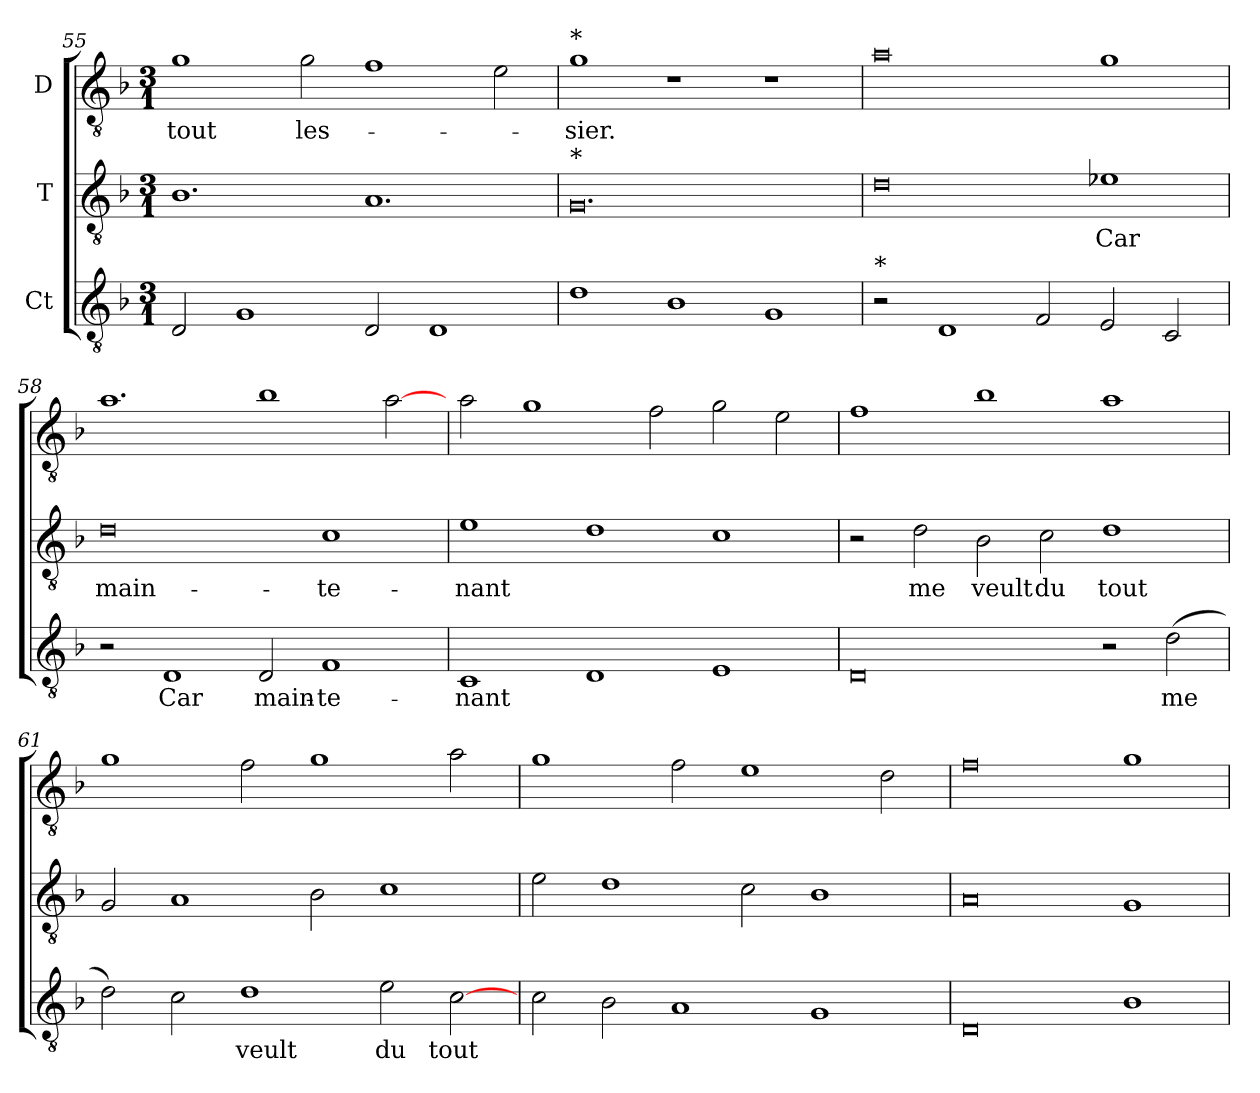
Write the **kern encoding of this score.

**kern	**text	**kern	**text	**kern	**text
*part3	*part3	*part2	*part2	*part1	*part1
*staff3	*staff3	*staff2	*staff2	*staff1	*staff1
*I"Ct	*	*I"T	*	*I"D	*
*clefGv2	*	*clefGv2	*	*clefGv2	*
*ITrd7c12	*	*ITrd7c12	*	*ITrd7c12	*
*k[b-]	*	*k[b-]	*	*k[b-]	*
*F:	*	*F:	*	*F:	*
*M3/1	*	*M3/1	*	*M3/1	*
=55	=55	=55	=55	=55	=55
!	!	!	!	!	!LO:LY:b:color=#000000
2DDi/	.	1.BB-i/	.	1Gi\	tout
1GGi/	.	.	.	.	.
!	!	!	!	!	!LO:LY:b:color=#000000
.	.	.	.	2Gi\	les-
2DDi/	.	1.AAi/	.	1Fi\	.
1DDi/	.	.	.	.	.
.	.	.	.	2Ei\	.
=56	=56	=56	=56	=56	=56
!	!	!	!	!LO:TX:a:t=*	!
!	!	!LO:TX:t=*	!	!	!
!	!	!	!	!	!LO:LY:b:color=#000000
1Di\	.	0.GGi/	.	1Gi\	-sier.
1BB-i/	.	.	.	1r	.
1GGi/	.	.	.	1r	.
!!LO:LB:g=z
=57	=57	=57	=57	=57	=57
!LO:TX:t=*	!	!	!	!	!
2r	.	0Di\	.	0Ai\	.
1DDi/	.	.	.	.	.
2FFi/	.	.	.	.	.
!	!	!	!LO:LY:b:color=#000000	!	!
2EEi/	.	1E-Xi\	Car	1Gi\	.
2CCi/	.	.	.	.	.
=58	=58	=58	=58	=58	=58
!	!	!	!LO:LY:b:color=#000000	!	!
2r	.	0Di\	main-	1.Ai\	.
!	!LO:LY:b:color=#000000	!	!	!	!
1DDi/	Car	.	.	.	.
!	!LO:LY:b:color=#000000	!	!	!	!
2DDi/	main-	.	.	1B-i\	.
!	!LO:LY:b:color=#000000	!	!	!	!
!	!	!	!LO:LY:b:color=#000000	!	!
1FFi/	-te-	1Ci\	-te-	.	.
.	.	.	.	[2Ai\	.
=59	=59	=59	=59	=59	=59
!	!LO:LY:b:color=#000000	!	!	!	!
!	!	!	!LO:LY:b:color=#000000	!	!
1CCi/	-nant	1Ei\	-nant	2Ai\	.
.	.	.	.	1Gi\	.
1DDi/	.	1Di\	.	.	.
.	.	.	.	2Fi\	.
1EEi/	.	1Ci\	.	2Gi\	.
.	.	.	.	2Ei\	.
=60	=60	=60	=60	=60	=60
0DDi/	.	2r	.	1Fi\	.
!	!	!	!LO:LY:b:color=#000000	!	!
.	.	2Di\	me	.	.
!	!	!	!LO:LY:b:color=#000000	!	!
.	.	2BB-i\	veult	1B-i\	.
!	!	!	!LO:LY:b:color=#000000	!	!
.	.	2Ci\	du	.	.
!	!	!	!LO:LY:b:color=#000000	!	!
2r	.	1Di\	tout	1Ai\	.
!	!LO:LY:b:color=#000000	!	!	!	!
(2Di\	me	.	.	.	.
!!LO:LB:g=z
=61	=61	=61	=61	=61	=61
2Di\)	.	2GGi/	.	1Gi\	.
2Ci\	.	1AAi/	.	.	.
!	!LO:LY:b:color=#000000	!	!	!	!
1Di\	veult	.	.	2Fi\	.
.	.	2BB-i\	.	1Gi\	.
!	!LO:LY:b:color=#000000	!	!	!	!
2Ei\	du	1Ci\	.	.	.
!	!LO:LY:b:color=#000000	!	!	!	!
[2Ci\	tout	.	.	2Ai\	.
=62	=62	=62	=62	=62	=62
2Ci\	.	2Ei\	.	1Gi\	.
2BB-i\	.	1Di\	.	.	.
1AAi/	.	.	.	2Fi\	.
.	.	2Ci\	.	1Ei\	.
1GGi/	.	1BB-i/	.	.	.
.	.	.	.	2Di\	.
=63	=63	=63	=63	=63	=63
0DDi/	.	0AAi/	.	0Fi\	.
1BB-i/	.	1GGi/	.	1Gi\	.
=	=	=	=	=	=
*-	*-	*-	*-	*-	*-
